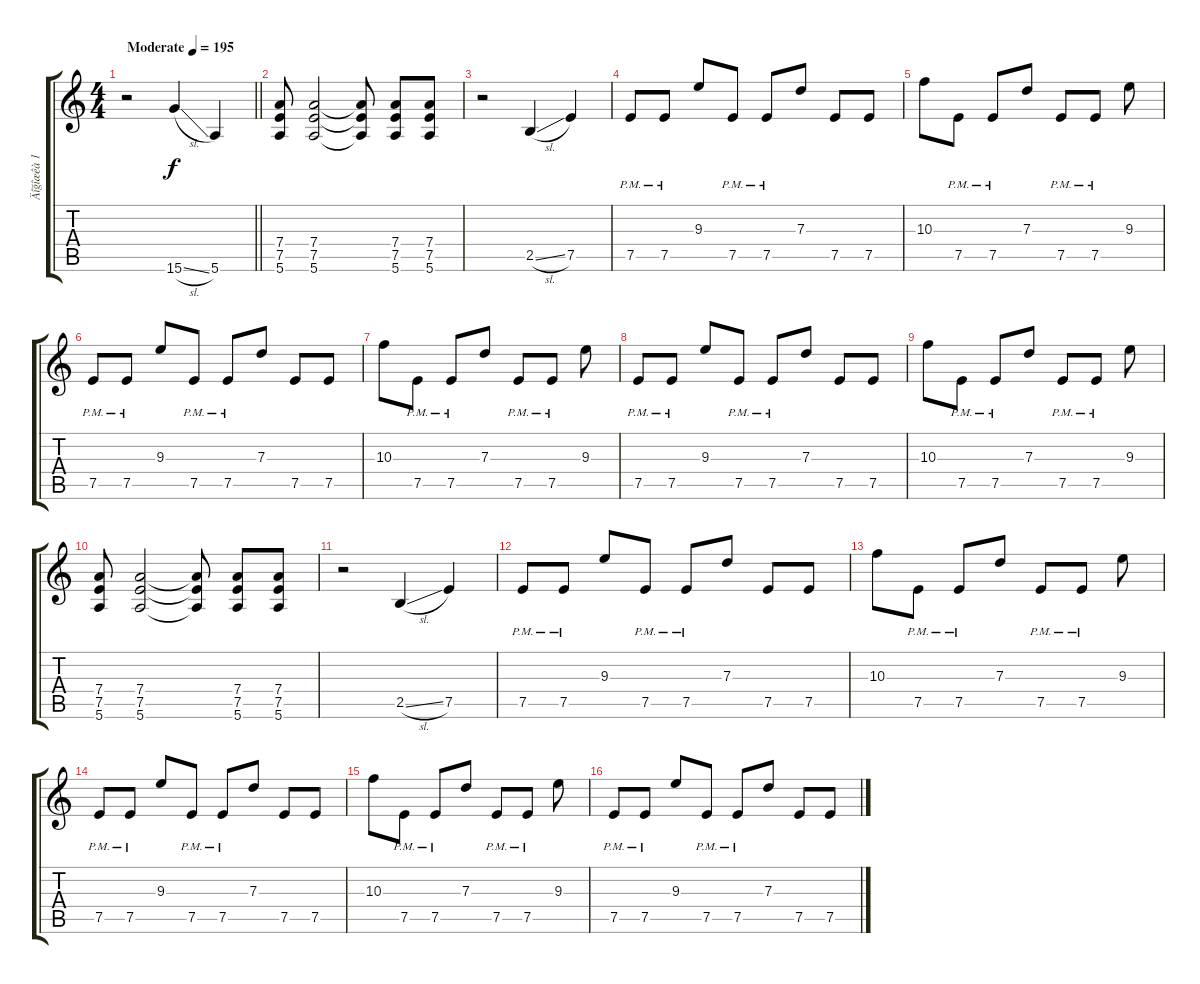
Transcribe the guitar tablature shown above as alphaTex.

\track ("Äîğîæêà 1" "Äîğîæêà 1") {instrument distortionguitar}
\staff {score tabs}
\tuning (E4 B3 G3 D3 A2 E2) {hide}
\ts (4 4)
\tempo (195 "Moderate")
\clef g2
\barLineRight lightlight
\ks c
r.2{dy f instrument distortionguitar} 15.6{sl}.4 5.6.4 |
(7.4 7.5 5.6).8 (7.4 7.5 5.6).2 (7.4{t} 7.5{t} 5.6{t}).8 (7.4 7.5 5.6).8 (7.4 7.5 5.6).8 |
r.2 2.5{sl}.4 7.5.4 |
7.5{pm}.8 7.5{pm}.8 9.3.8 7.5{pm}.8 7.5{pm}.8 7.3.8 7.5.8 7.5.8 |
10.3.8 7.5{pm}.8 7.5{pm}.8 7.3.8 7.5{pm}.8 7.5{pm}.8 9.3.8 |
7.5{pm}.8 7.5{pm}.8 9.3.8 7.5{pm}.8 7.5{pm}.8 7.3.8 7.5.8 7.5.8 |
10.3.8 7.5{pm}.8 7.5{pm}.8 7.3.8 7.5{pm}.8 7.5{pm}.8 9.3.8 |
7.5{pm}.8 7.5{pm}.8 9.3.8 7.5{pm}.8 7.5{pm}.8 7.3.8 7.5.8 7.5.8 |
10.3.8 7.5{pm}.8 7.5{pm}.8 7.3.8 7.5{pm}.8 7.5{pm}.8 9.3.8 |
(7.4 7.5 5.6).8 (7.4 7.5 5.6).2 (7.4{t} 7.5{t} 5.6{t}).8 (7.4 7.5 5.6).8 (7.4 7.5 5.6).8 |
r.2 2.5{sl}.4 7.5.4 |
7.5{pm}.8 7.5{pm}.8 9.3.8 7.5{pm}.8 7.5{pm}.8 7.3.8 7.5.8 7.5.8 |
10.3.8 7.5{pm}.8 7.5{pm}.8 7.3.8 7.5{pm}.8 7.5{pm}.8 9.3.8 |
7.5{pm}.8 7.5{pm}.8 9.3.8 7.5{pm}.8 7.5{pm}.8 7.3.8 7.5.8 7.5.8 |
10.3.8 7.5{pm}.8 7.5{pm}.8 7.3.8 7.5{pm}.8 7.5{pm}.8 9.3.8 |
7.5{pm}.8 7.5{pm}.8 9.3.8 7.5{pm}.8 7.5{pm}.8 7.3.8 7.5.8 7.5.8
